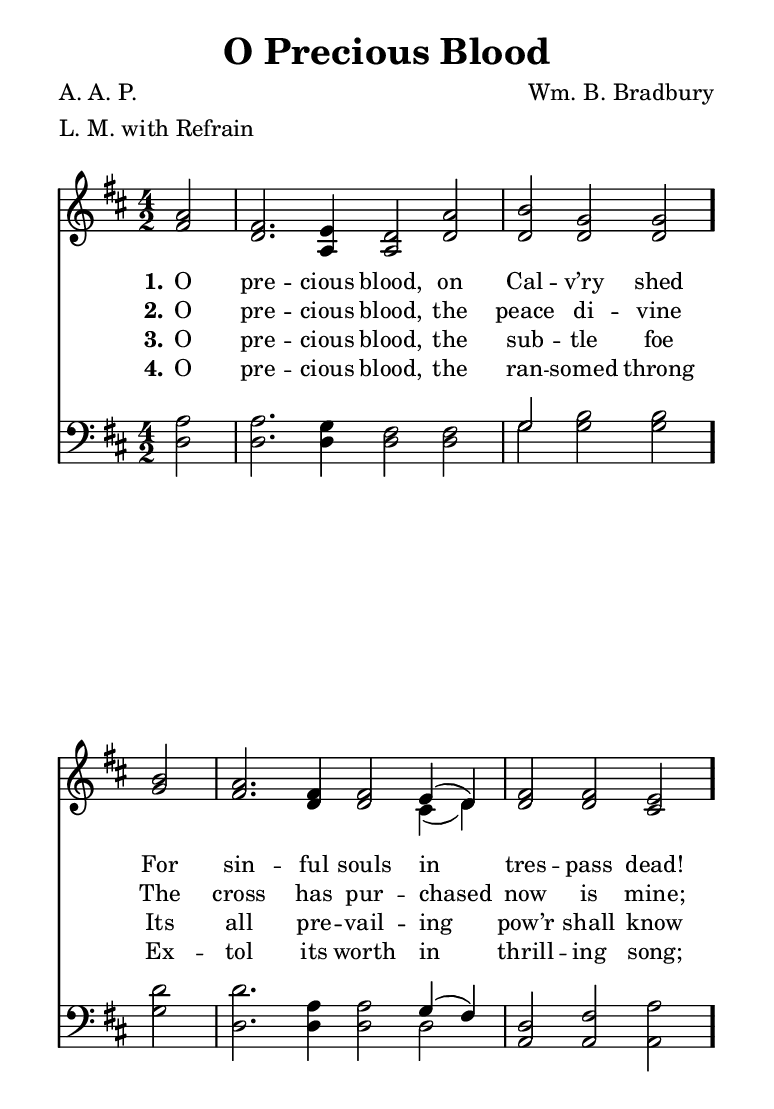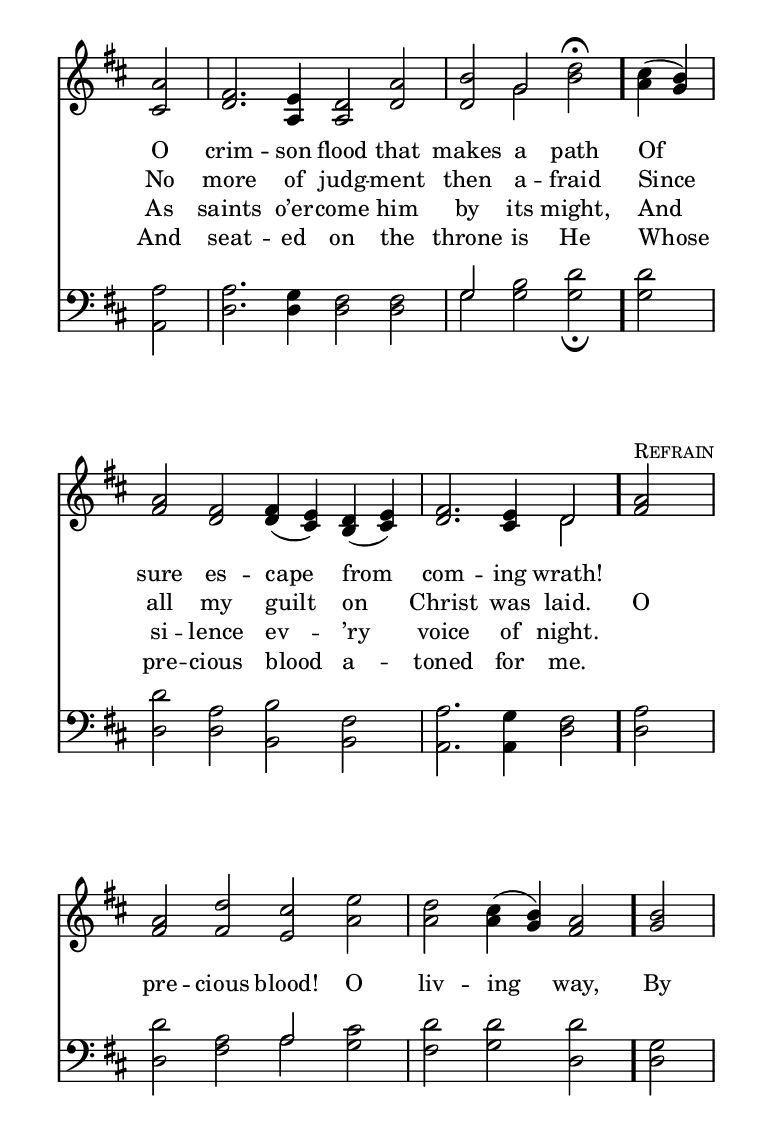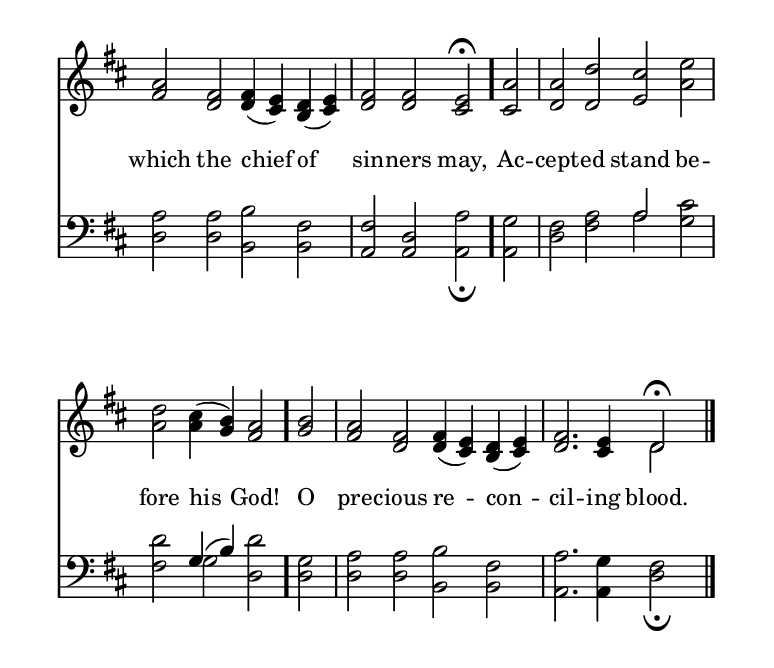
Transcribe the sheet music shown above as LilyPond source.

\include "common/global.ily"
\paper {
  \include "common/paper.ily"
  %ragged-bottom = ##t
  %ragged-last-bottom = ##t
  %systems-per-page = ##f
  %page-count = ##f
}

\header{
  %gospel
  hymnnumber = "108"
  title = "O Precious Blood"
  tunename = "He Leadeth Me"
  meter = "L. M. with Refrain"
  poet = "A. A. P."
  composer = "Wm. B. Bradbury"
  %copyright = ""
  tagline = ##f
}

% for fermata in MIDI
ta = { \tempo 2=80 }
tb = { \tempo 2=40 }

patternAA = { \ta c2 | c2. c4 c2 c2 | c2 c2 c2 }
patternAB = { \ta c2 | c2. c4 c2 c2 | c2 c2 \tb c2 }

patternBA = { \ta c2 | c2. c4 c2 c4( c4) | c2 c2 c2 }
patternBB = { \ta c2 | c2. c4 c2 c2      | c2 c2 c2 }

patternCA = { \ta c4( c4) | c2 c2 c4( c4) c4( c4) | c2. c4 c2 }
patternCB = { \ta c2      | c2 c2 c2      c2      | c2. c4 c2 }
patternCC = { \ta c2      | c2 c2 c4( c4) c4( c4) | c2. c4 \tb c2 }

patternDA = { \ta c2 | c2 c2 c2 c2 | c2 c4( c4) c2 }
patternDB = { c2 }

patternEA = { \ta c2 | c2 c2 c4( c4) c4( c4) | c2 c2 \tb c2 }

global = {
  \include "common/overrides.ily"
  \override Staff.TimeSignature.style = #'numbered
  \time 4/2 % says 3/2 in the original, but this is inconsistent with the music
  \override Score.MetronomeMark.transparent = ##t % hide all fermata changes too
  \ta
  \key d \major
  \partial 2
  \autoBeamOff
}

notesSoprano = {
\global
\relative c'' {

  \changePitch \patternAA { a | fis e d a' | b g g }
  \changePitch \patternBA { b | a fis fis e( d) | fis fis e }
  \changePitch \patternAB { a | fis e d a' | b g d' \fermata }
  \changePitch \patternCA { cis( b) | a fis fis( e) d( e) | fis e d }

  << s^\markup { \small \caps "Refrain" }
  \changePitch \patternDA { a' | a d cis e | d cis( b) a } >>
  \changePitch \patternEA { b | a fis fis( e) d( e) | fis fis e \fermata }
  \changePitch \patternDA { a | a d cis e | d cis( b) a }
  \changePitch \patternCC { b | a fis fis( e) d( e) | fis e d \fermata }

  \bar "|."

}
}

notesAlto = {
\global
\relative e' {

  \changePitch \patternAA { fis | d a a d | d d d }
  \changePitch \patternBA { g | fis d d cis( d) | d d cis }
  \changePitch \patternAA { cis | d a a d | d g b }
  \changePitch \patternCA { a( g) | fis d d( cis) b( cis) | d cis d }

  \changePitch \patternDA { fis | fis fis e a | a a( g) fis }
  \changePitch \patternEA { g | fis d d( cis) b( cis) d d cis }
  \changePitch \patternDA { cis | d d e a | a a( g) fis }
  \changePitch \patternCC { g | fis d d( cis) b( cis) | d cis d }

}
}

notesTenor = {
\global
\relative a {

  \changePitch \patternAA { a | a g fis fis | g b b }
  \changePitch \patternBA { d | d a a g( fis) | d fis a }
  \changePitch \patternAA { a | a g fis fis | g b d }
  \changePitch \patternCB { d | d a b fis | a g fis }

  \changePitch \patternDB { a | d a a cis | d d d }
  \changePitch \patternDB { g, | a a b fis | fis d a' }
  \changePitch \patternDA { g | fis a a cis | d g,( b) d }
  \changePitch \patternCB { g, a a b fis | a g fis }

}
}

notesBass = {
\global
\relative f {

  \changePitch \patternAA { d | d d d d | g g g }
  \changePitch \patternBB { g | d d d d | a a a }
  \changePitch \patternAA { a | d d d d | g g g_\fermata }
  \changePitch \patternCB { g | d d b b | a a d }

  \changePitch \patternDB { d | d fis a g | fis g d }
  \changePitch \patternDB { d | d d b b | a a a_\fermata }
  \changePitch \patternDB { a | d fis a g | fis g d }
  \changePitch \patternCB { d | d d b b | a a d_\fermata }

}
}

Refrain = \lyricmode {

O pre -- cious blood! O liv -- ing way, \bar "."
By which the chief of sin -- ners may, \bar "."
Ac -- cept -- ed stand be -- fore his God! \bar "."
O pre -- cious re -- con -- cil -- ing blood. \bar "."

}

wordsA = \lyricmode {
\set stanza = "1."

O pre -- cious blood, on Cal -- v’ry shed \bar "."
For sin -- ful souls in tres -- pass dead! \bar "."
O crim -- son flood that makes a path \bar "."
Of sure es -- cape from com -- ing wrath! \bar "."

}

wordsB = \lyricmode {
\set stanza = "2."

O pre -- cious blood, the peace di -- vine
The cross has pur -- chased now is mine;
No more of judg -- ment then a -- fraid
Since all my guilt on Christ was laid.

\Refrain

}

wordsC = \lyricmode {
\set stanza = "3."

O pre -- cious blood, the sub -- tle foe
Its all pre -- vail -- ing pow’r shall know
As saints o’er -- come him by its might,
And si -- lence ev -- ’ry voice of night.

}

wordsD = \lyricmode {
\set stanza = "4."

O pre -- cious blood, the ran -- somed throng
Ex -- tol its worth in thrill -- ing song;
And seat -- ed on the throne is He
Whose pre -- cious blood a -- toned for me.

}

\score {
  \context ChoirStaff <<
    \context Staff = upper <<
      \set Staff.autoBeaming = ##f
      \set ChoirStaff.systemStartDelimiter = #'SystemStartBar
      \set ChoirStaff.printPartCombineTexts = ##f
      \partcombine #'(2 . 9) \notesSoprano \notesAlto
      \context NullVoice = sopranos { \voiceOne << \notesSoprano >> }
      \context NullVoice = altos { \voiceTwo << \notesAlto >> }
      \context Lyrics = one   \lyricsto sopranos \wordsA
      \context Lyrics = two   \lyricsto sopranos \wordsB
      \context Lyrics = three \lyricsto sopranos \wordsC
      \context Lyrics = four  \lyricsto sopranos \wordsD
      %\context Lyrics = five  \lyricsto sopranos \wordsE
    >>
    \context Staff = men <<
      \set Staff.autoBeaming = ##f
      \clef bass
      \set ChoirStaff.printPartCombineTexts = ##f
      \partcombine #'(2 . 9) \notesTenor \notesBass
      \context NullVoice = tenors { \voiceOne << \notesTenor >> }
      \context NullVoice = basses { \voiceTwo << \notesBass >> }
    >>
  >>
  \layout {
    \include "common/layout.ily"
  }
  \midi{
    \include "common/midi.ily"
  }
}

\version "2.19.49"  % necessary for upgrading to future LilyPond versions.

% vi:set et ts=2 sw=2 ai nocindent syntax=lilypond:
